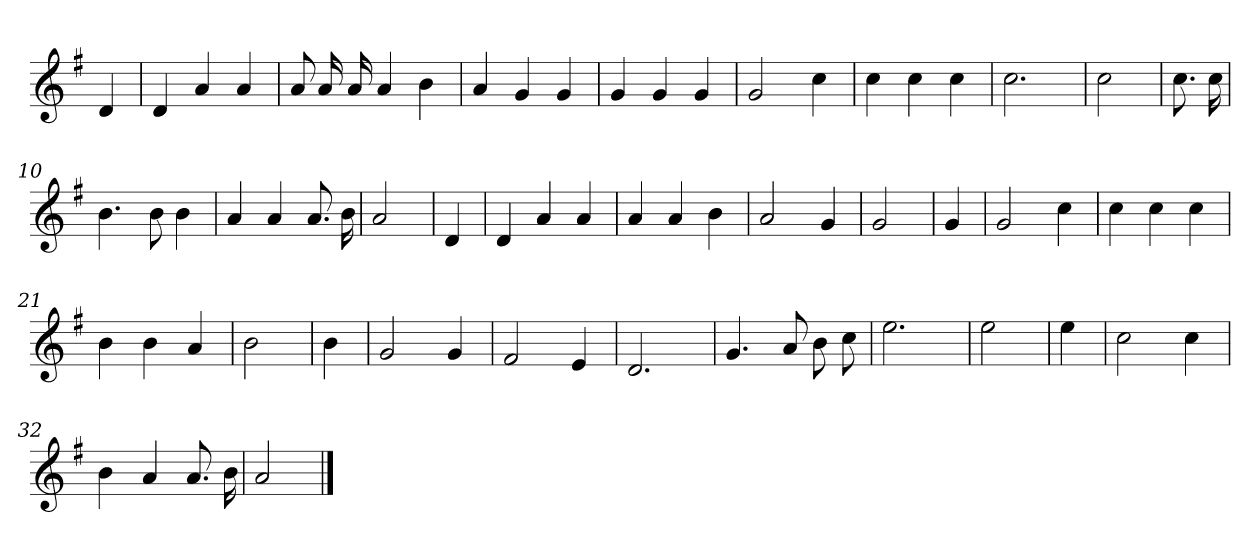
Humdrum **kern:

**kern
*part1
*staff1
*clefG2
*k[f#]
=
4d
=1
4d
4a
4a
=2
8a
16a
16a
4a
4b
=3
4a
4g
4g
=4
4g
4g
4g
=5
2g
4cc
=6
4cc
4cc
4cc
=7
2.cc
=8
2cc
=9
8.cc
16cc
=10
4.b
8b
4b
=11
4a
4a
8.a
16b
=12
2a
=13
4d
=14
4d
4a
4a
=15
4a
4a
4b
=16
2a
4g
=17
2g
=18
4g
=19
2g
4cc
=20
4cc
4cc
4cc
=21
4b
4b
4a
=22
2b
=23
4b
=24
2g
4g
=25
2f#
4e
=26
2.d
=27
4.g
8a
8b
8cc
=28
2.ee
=29
2ee
=30
4ee
=31
2cc
4cc
=32
4b
4a
8.a
16b
=33
2a
==
*-
